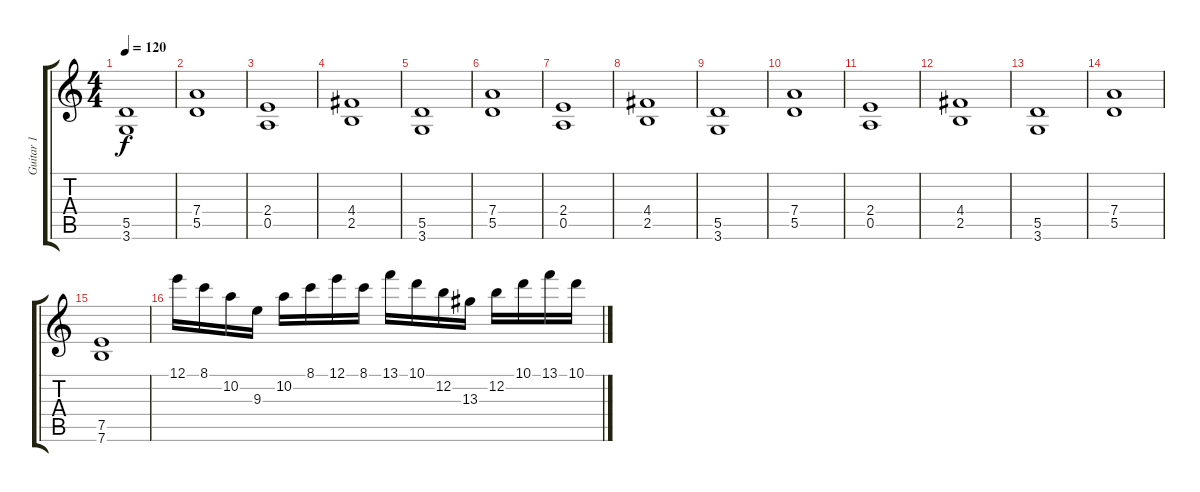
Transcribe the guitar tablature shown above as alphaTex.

\track ("Guitar 1" "Guitar 1") {instrument distortionguitar}
\staff {score tabs}
\tuning (E4 B3 G3 D3 A2 E2) {hide}
\ts (4 4)
\tempo 120
\clef g2
\ks c
(5.5 3.6).1{dy f} |
(7.4 5.5).1 |
(2.4 0.5).1 |
(4.4 2.5).1 |
(5.5 3.6).1 |
(7.4 5.5).1 |
(2.4 0.5).1 |
(4.4 2.5).1 |
(5.5 3.6).1 |
(7.4 5.5).1 |
(2.4 0.5).1 |
(4.4 2.5).1 |
(5.5 3.6).1 |
(7.4 5.5).1 |
(7.5 7.6).1 |
12.1.16{volume 14 balance 8} 8.1.16 10.2.16 9.3.16 10.2.16 8.1.16 12.1.16 8.1.16 13.1.16 10.1.16 12.2.16 13.3.16 12.2.16 10.1.16 13.1.16 10.1.16
